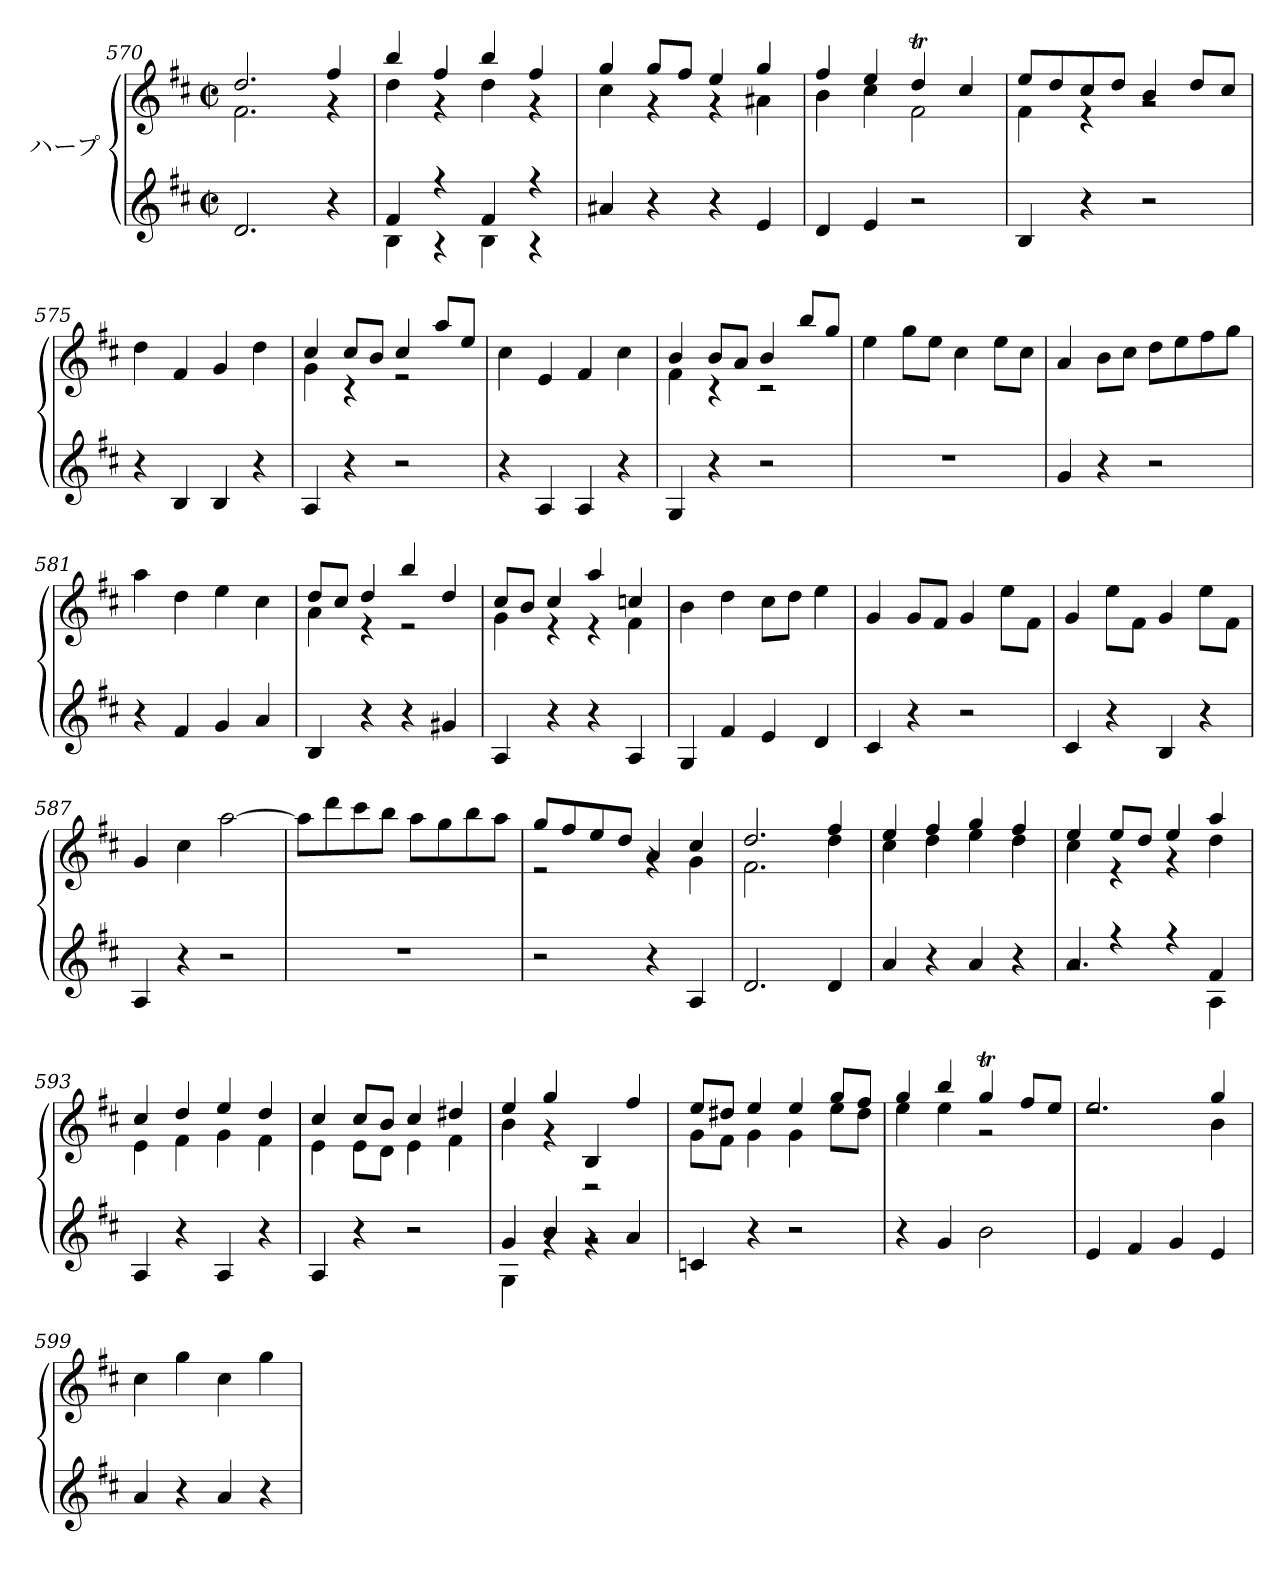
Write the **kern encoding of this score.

**kern	**kern
*part1	*part1
*staff2	*staff1
*I"ハープ	*
*clefG2	*clefG2
*k[f#c#]	*k[f#c#]
*M4/4	*M4/4
*met(c|)	*met(c|)
=570	=570
*	*^
2.d/	2.dd/	2.f#\
4r	4ff#/	4r
=571	=571	=571
*^	*	*
4f#/	4B\	4bb/	4dd\
4r	4r	4ff#/	4r
4f#/	4B\	4bb/	4dd\
4r	4r	4ff#/	4r
*v	*v	*	*
!!LO:LB:g=z	!!
=572	=572	=572
4a#X/	4gg/	4cc#\
4r	8gg/L	4r
.	8ff#/J	.
4r	4ee/	4r
4e/	4gg/	4a#X\
=573	=573	=573
4d/	4ff#/	4b\
4e/	4ee/	4cc#\
2r	4ddT/	2f#\
.	4cc#/	.
=574	=574	=574
4B/	8ee/L	4f#\
.	8dd/	.
4r	8cc#/	4r
.	8dd/J	.
2r	4b/	2rg
.	8dd/L	.
.	8cc#/J	.
*	*v	*v
=575	=575
4r	4dd\
4B/	4f#/
4B/	4g/
4r	4dd\
=576	=576
*	*^
4A/	4cc#/	4g\
4r	8cc#/L	4r
.	8b/J	.
2r	4cc#/	2r
.	8aa/L	.
.	8ee/J	.
*	*v	*v
=577	=577
4r	4cc#\
4A/	4e/
4A/	4f#/
4r	4cc#\
=578	=578
*	*^
4G/	4b/	4f#\
4r	8b/L	4r
.	8a/J	.
2r	4b/	2r
.	8bb/L	.
.	8gg/J	.
*	*v	*v
!!LO:LB:g=z
=579	=579
1r	4ee\
.	8gg\L
.	8ee\J
.	4cc#\
.	8ee\L
.	8cc#\J
=580	=580
4g/	4a/
4r	8b\L
.	8cc#\J
2r	8dd\L
.	8ee\
.	8ff#\
.	8gg\J
=581	=581
4r	4aa\
4f#/	4dd\
4g/	4ee\
4a/	4cc#\
=582	=582
*	*^
4B/	8dd/L	4a\
.	8cc#/J	.
4r	4dd/	4r
4r	4bb/	2r
4g#X/	4dd/	.
=583	=583	=583
4A/	8cc#/L	4g\
.	8b/J	.
4r	4cc#/	4r
4r	4aa/	4r
4A/	4ccn/	4f#\
*	*v	*v
=584	=584
4G/	4b\
4f#/	4dd\
4e/	8cc#\L
.	8dd\J
4d/	4ee\
=585	=585
4c#/	4g/
4r	8g/L
.	8f#/J
2r	4g/
.	8ee\L
.	8f#\J
!!LO:LB:g=z
=586	=586
4c#/	4g/
4r	8ee\L
.	8f#\J
4B/	4g/
4r	8ee\L
.	8f#\J
=587	=587
4A/	4g/
4r	4cc#\
2r	[2aa\
=588	=588
1r	8aa\L]
.	8ddd\
.	8ccc#\
.	8bb\J
.	8aa\L
.	8gg\
.	8bb\
.	8aa\J
=589	=589
*	*^
2r	8gg/L	2r
.	8ff#/	.
.	8ee/	.
.	8dd/J	.
4r	4a/	4rg
4A/	4cc#/	4g\
=590	=590	=590
2.d/	2.dd/	2.f#\
4d/	4ff#/	4dd\
=591	=591	=591
4a/	4ee/	4cc#\
4r	4ff#/	4dd\
4a/	4gg/	4ee\
4r	4ff#/	4dd\
=592	=592	=592
*^	*	*
4a/	2.rg	4ee/	4cc#\
4r	.	8ee/L	4r
.	.	8dd/J	.
4r	.	4ee/	4r
4f#/	4A\	4aa/	4dd\
*v	*v	*	*
!!LO:PB:g=z	!!
=593	=593	=593
4A/	4cc#/	4e\
4r	4dd/	4f#\
4A/	4ee/	4g\
4r	4dd/	4f#\
=594	=594	=594
4A/	4cc#/	4e\
4r	8cc#/L	8e\L
.	8b/J	8d\J
2r	4cc#/	4e\
.	4dd#X/	4f#\
=595	=595	=595
*^	*	*
4g/	4G\	4ee/	4b\
4b/	4rg	4gg/	4r
4rg	2rg	4B/	2r
4a/	.	4ff#/	.
*v	*v	*	*
=596	=596	=596
4cn/	8ee/L	8g\L
.	8dd#X/J	8f#\J
4r	4ee/	4g\
2r	4ee/	4g\
.	8gg/L	8ee\L
.	8ff#/J	8dd#\J
=597	=597	=597
4r	4gg/	4ee\
4g/	4bb/	4ee\
2b\	4ggT/	2r
.	8ff#/L	.
.	8ee/J	.
=598	=598	=598
4e/	2.ee/	2.rdd
4f#/	.	.
4g/	.	.
4e/	4gg/	4b\
*	*v	*v
=599	=599
4a/	4cc#\
4r	4gg\
4a/	4cc#\
4r	4gg\
=	=
*-	*-
